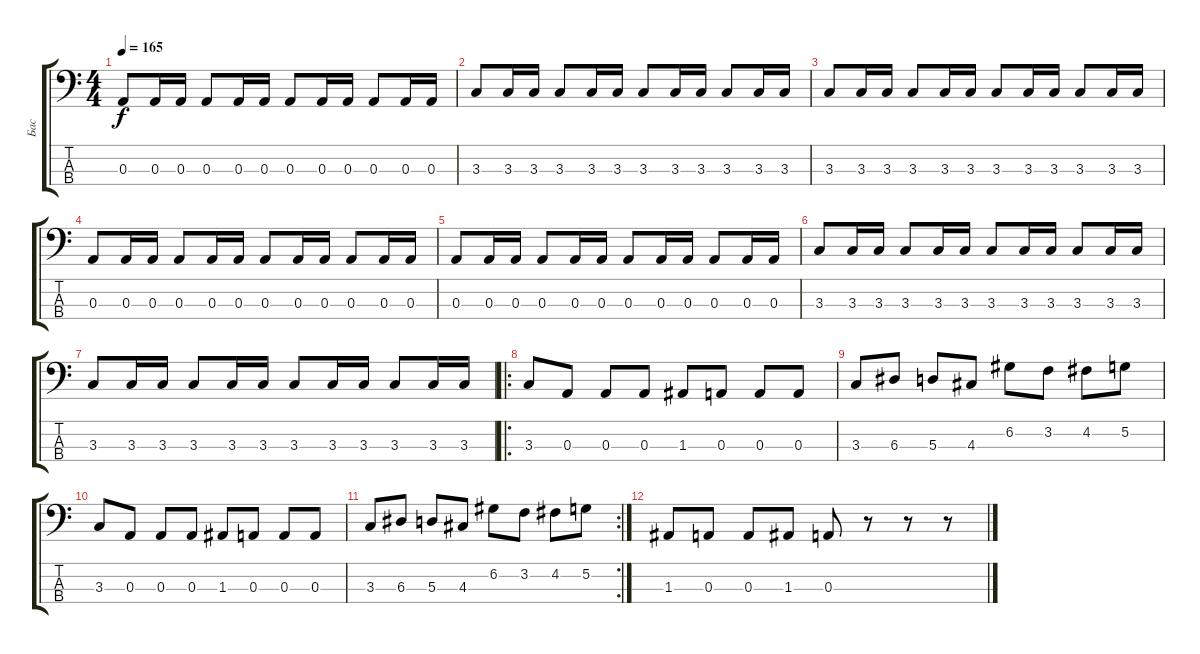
\track ("Бас" "Бас") {instrument electricbassfinger}
\staff {score tabs}
\tuning (G2 D2 A1 E1) {hide}
\ts (4 4)
\tempo 165
\clef f4
\ks c
0.3.8{dy f} 0.3.16 0.3.16 0.3.8 0.3.16 0.3.16 0.3.8 0.3.16 0.3.16 0.3.8 0.3.16 0.3.16 |
3.3.8 3.3.16 3.3.16 3.3.8 3.3.16 3.3.16 3.3.8 3.3.16 3.3.16 3.3.8 3.3.16 3.3.16 |
3.3.8 3.3.16 3.3.16 3.3.8 3.3.16 3.3.16 3.3.8 3.3.16 3.3.16 3.3.8 3.3.16 3.3.16 |
0.3.8 0.3.16 0.3.16 0.3.8 0.3.16 0.3.16 0.3.8 0.3.16 0.3.16 0.3.8 0.3.16 0.3.16 |
0.3.8 0.3.16 0.3.16 0.3.8 0.3.16 0.3.16 0.3.8 0.3.16 0.3.16 0.3.8 0.3.16 0.3.16 |
3.3.8 3.3.16 3.3.16 3.3.8 3.3.16 3.3.16 3.3.8 3.3.16 3.3.16 3.3.8 3.3.16 3.3.16 |
3.3.8 3.3.16 3.3.16 3.3.8 3.3.16 3.3.16 3.3.8 3.3.16 3.3.16 3.3.8 3.3.16 3.3.16 |
\ro
3.3.8 0.3.8 0.3.8 0.3.8 1.3.8 0.3.8 0.3.8 0.3.8 |
3.3.8 6.3.8 5.3.8 4.3.8 6.2.8 3.2.8 4.2.8 5.2.8 |
3.3.8 0.3.8 0.3.8 0.3.8 1.3.8 0.3.8 0.3.8 0.3.8 |
\rc 2
3.3.8 6.3.8 5.3.8 4.3.8 6.2.8 3.2.8 4.2.8 5.2.8 |
1.3.8 0.3.8 0.3.8 1.3.8 0.3.8 r.8 r.8 r.8
